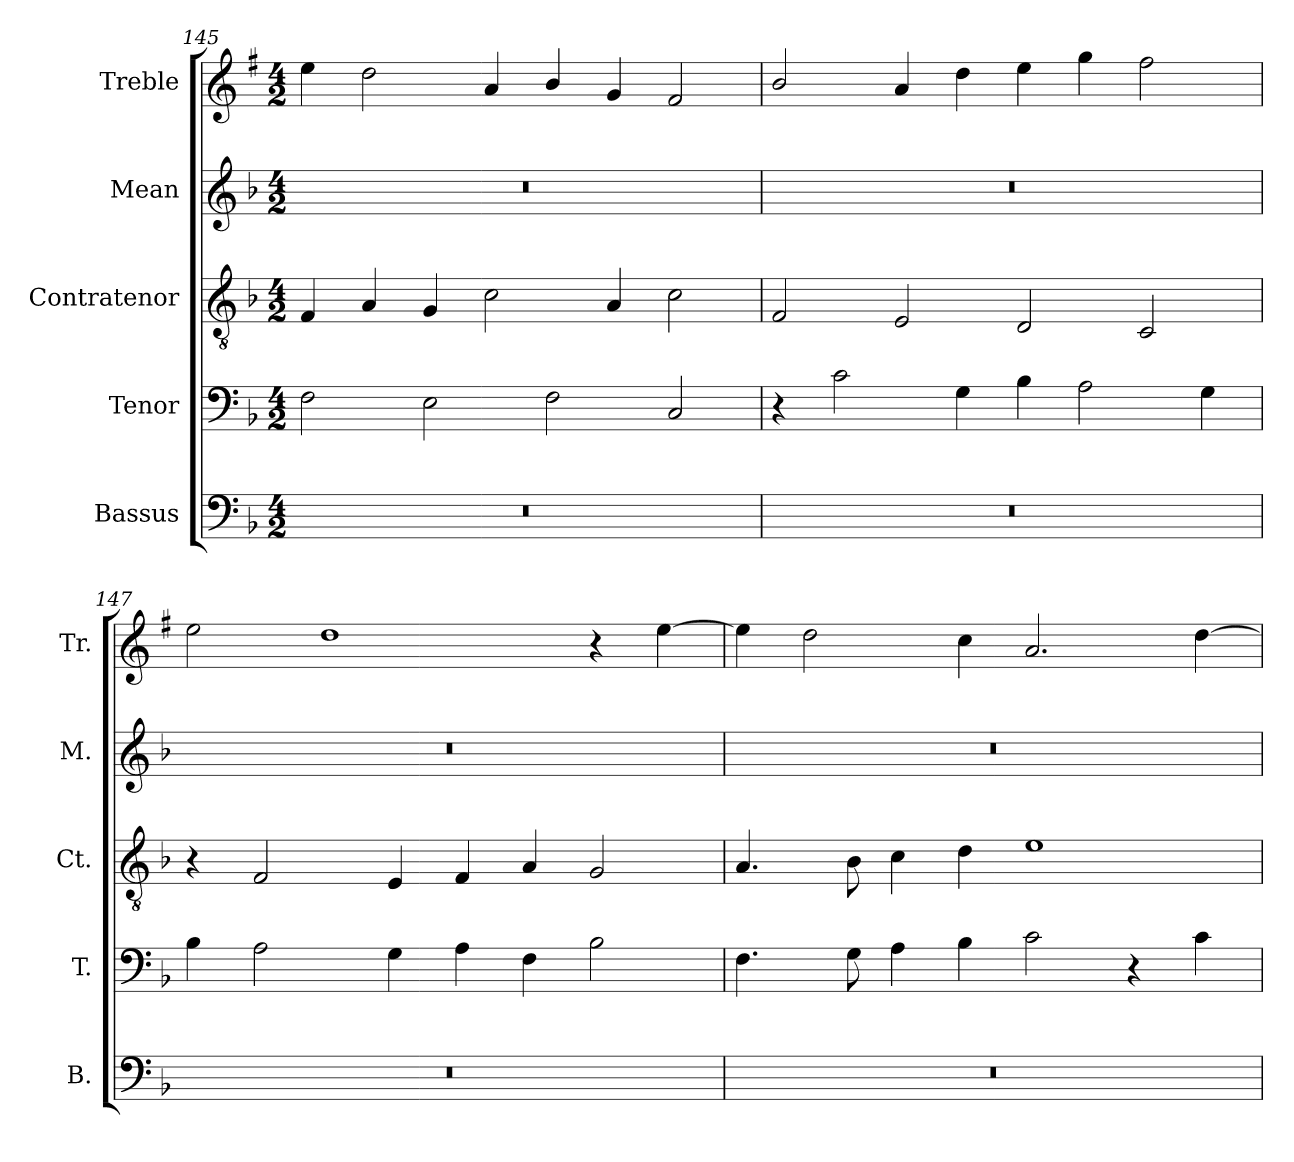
**kern	**kern	**kern	**kern	**kern
*part5	*part4	*part3	*part2	*part1
*staff5	*staff4	*staff3	*staff2	*staff1
*I"Bassus	*I"Tenor	*I"Contratenor	*I"Mean	*I"Treble
*I'B.	*I'T.	*I'Ct.	*I'M.	*I'Tr.
*clefF4	*clefF4	*clefGv2	*clefG2	*clefG2
*ITrd7c12	*	*	*	*ITrd1c2
*k[b-]	*k[b-]	*k[b-]	*k[b-]	*k[b-]
*F:	*F:	*F:	*F:	*F:
*M4/2	*M4/2	*M4/2	*M4/2	*M4/2
=145	=145	=145	=145	=145
0r	2F\	4F/	0r	4dd\
.	.	4A/	.	2cc\
.	2E\	4G/	.	.
.	.	2c\	.	4g/
.	2F\	.	.	4a/
.	.	4A/	.	4f/
.	2C/	2c\	.	2e/
=146	=146	=146	=146	=146
0r	4r	2F/	0r	2a/
.	2c\	.	.	.
.	.	2E/	.	4g/
.	4G\	.	.	4cc\
.	4B-\	2D/	.	4dd\
.	2A\	.	.	4ff\
.	.	2C/	.	2ee\
.	4G\	.	.	.
!!LO:LB:g=z
=147	=147	=147	=147	=147
0r	4B-\	4r	0r	2dd\
.	2A\	2F/	.	.
.	.	.	.	1cc
.	4G\	4E/	.	.
.	4A\	4F/	.	.
.	4F\	4A/	.	.
.	2B-\	2G/	.	4r
.	.	.	.	[>4dd\
=148	=148	=148	=148	=148
0r	4.F\	4.A/	0r	4dd\]
.	.	.	.	2cc\
.	8G\	8B-\	.	.
.	4A\	4c\	.	.
.	4B-\	4d\	.	4b-\
.	2c\	1e	.	2.g/
.	4r	.	.	.
.	4c\	.	.	[>4cc\
=	=	=	=	=
*-	*-	*-	*-	*-
